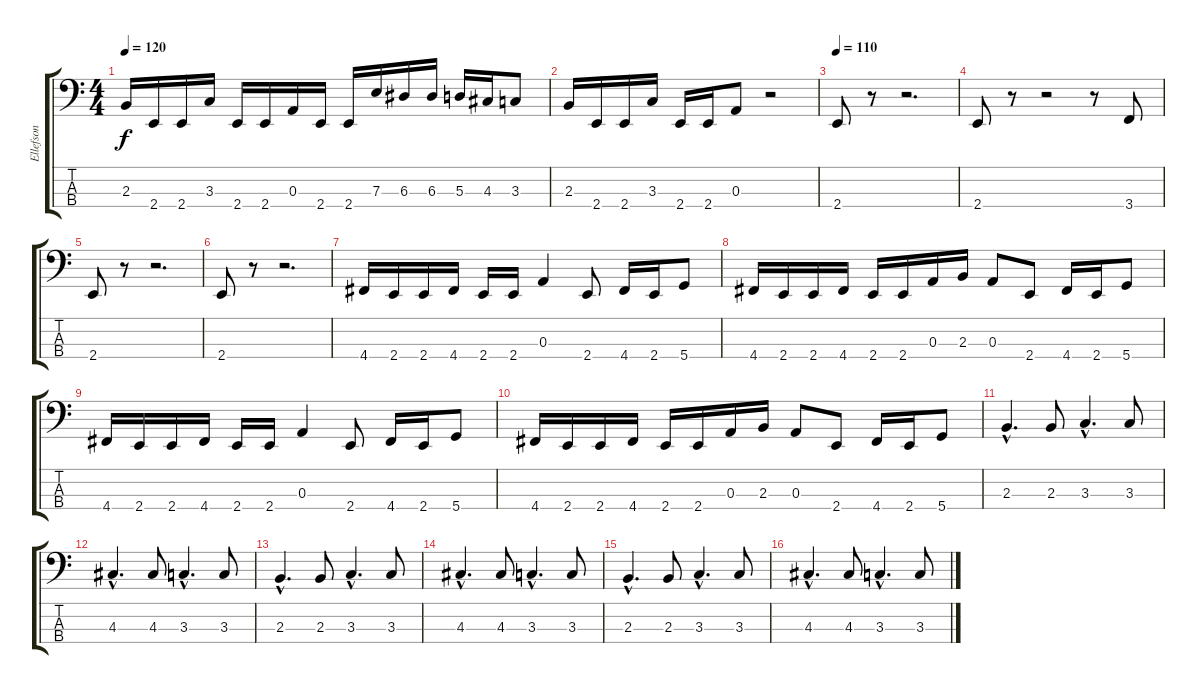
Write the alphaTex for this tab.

\track ("Ellefson" "Ellefson") {instrument electricbasspick}
\staff {score tabs}
\tuning (G2 D2 A1 D1) {hide}
\ts (4 4)
\tempo 120
\clef f4
\ks c
2.3.16{dy f} 2.4.16 2.4.16 3.3.16 2.4.16 2.4.16 0.3.16 2.4.16 2.4.16 7.3.16 6.3.16 6.3.16 5.3.16 4.3.16 3.3.8 |
2.3.16 2.4.16 2.4.16 3.3.16 2.4.16 2.4.16 0.3.8 r.2 |
\tempo 110
2.4.8 r.8 r.2{d} |
2.4.8 r.8 r.2 r.8 3.4.8 |
2.4.8 r.8 r.2{d} |
2.4.8 r.8 r.2{d} |
4.4.16 2.4.16 2.4.16 4.4.16 2.4.16 2.4.16 0.3.4 2.4.8 4.4.16 2.4.16 5.4.8 |
4.4.16 2.4.16 2.4.16 4.4.16 2.4.16 2.4.16 0.3.16 2.3.16 0.3.8 2.4.8 4.4.16 2.4.16 5.4.8 |
4.4.16 2.4.16 2.4.16 4.4.16 2.4.16 2.4.16 0.3.4 2.4.8 4.4.16 2.4.16 5.4.8 |
4.4.16 2.4.16 2.4.16 4.4.16 2.4.16 2.4.16 0.3.16 2.3.16 0.3.8 2.4.8 4.4.16 2.4.16 5.4.8 |
2.3{hac}.4{d} 2.3.8 3.3{hac}.4{d} 3.3.8 |
4.3{hac}.4{d} 4.3.8 3.3{hac}.4{d} 3.3.8 |
2.3{hac}.4{d} 2.3.8 3.3{hac}.4{d} 3.3.8 |
4.3{hac}.4{d} 4.3.8 3.3{hac}.4{d} 3.3.8 |
2.3{hac}.4{d} 2.3.8 3.3{hac}.4{d} 3.3.8 |
4.3{hac}.4{d} 4.3.8 3.3{hac}.4{d} 3.3.8
